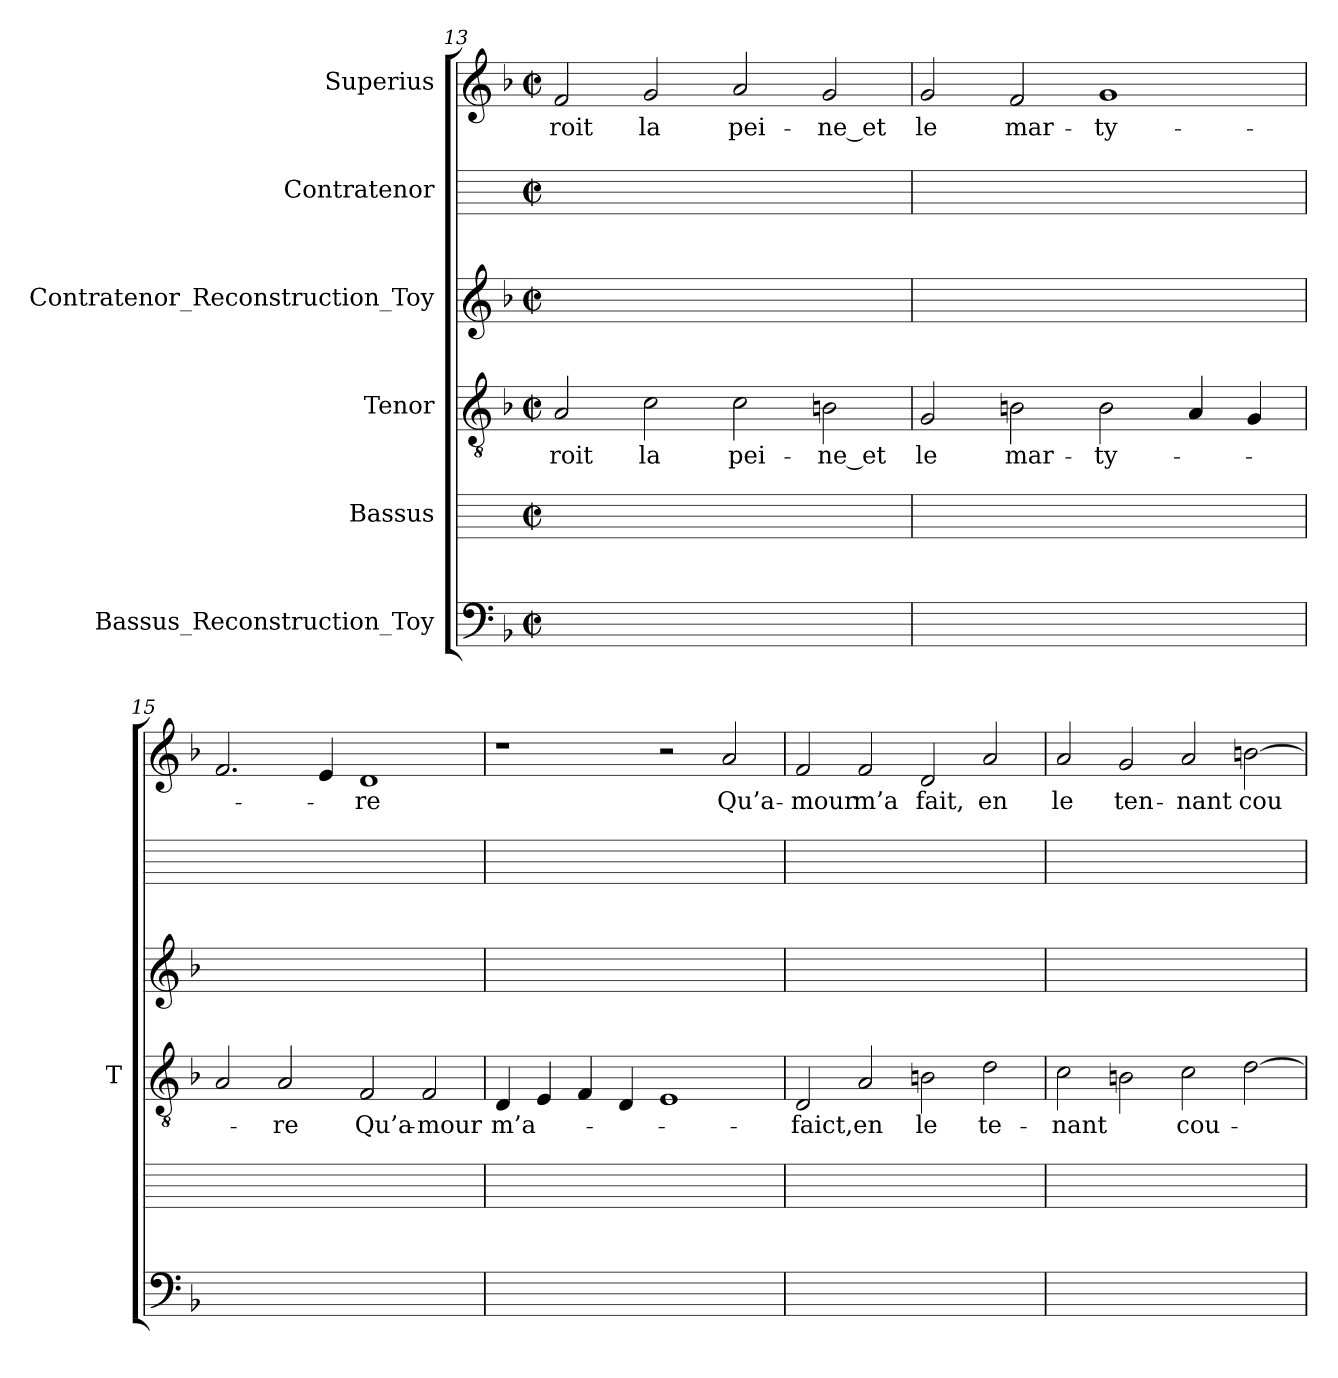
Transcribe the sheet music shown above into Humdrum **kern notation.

**kern	**kern	**kern	**text	**kern	**kern	**kern	**text
*part6	*part5	*part4	*part4	*part3	*part2	*part1	*part1
*staff6	*staff5	*staff4	*staff4	*staff3	*staff2	*staff1	*staff1
*I"Bassus_Reconstruction_Toy	*I"Bassus	*I"Tenor	*	*I"Contratenor_Reconstruction_Toy	*I"Contratenor	*I"Superius	*
*	*	*I'T	*	*	*	*	*
*clefF4	*	*clefGv2	*	*clefG2	*	*clefG2	*
*k[b-]	*	*k[b-]	*	*k[b-]	*	*k[b-]	*
*F:	*	*F:	*	*F:	*	*F:	*
*M2/2	*M2/2	*M2/2	*	*M2/2	*M2/2	*M2/2	*
*met(c|)	*met(c|)	*met(c|)	*	*met(c|)	*met(c|)	*met(c|)	*
=13	=13	=13	=13	=13	=13	=13	=13
0ryy	0ryy	2A	-roit	0ryy	0ryy	2f	-roit
.	.	2c	-la	.	.	2g	-la
.	.	2c	pei-	.	.	2a	pei-
.	.	2B	-ne_et	.	.	2g	-ne_et
=14	=14	=14	=14	=14	=14	=14	=14
0ryy	0ryy	2G	-le	0ryy	0ryy	2g	-le
.	.	2B	mar-	.	.	2f	mar-
.	.	2B	ty-	.	.	1g	ty-
.	.	4A	.	.	.	.	.
.	.	4G	.	.	.	.	.
=15	=15	=15	=15	=15	=15	=15	=15
0ryy	0ryy	2A	.	0ryy	0ryy	2.f	.
.	.	2A	-re	.	.	.	.
.	.	.	.	.	.	4e	.
.	.	2F	Qu’a-	.	.	1d	-re
.	.	2F	-mour	.	.	.	.
=16	=16	=16	=16	=16	=16	=16	=16
0ryy	0ryy	4D	m’a-	0ryy	0ryy	1r	.
.	.	4E	.	.	.	.	.
.	.	4F	.	.	.	.	.
.	.	4D	.	.	.	.	.
.	.	1E	.	.	.	2r	.
.	.	.	.	.	.	2a	Qu’a-
=17	=17	=17	=17	=17	=17	=17	=17
0ryy	0ryy	2D	-faict,	0ryy	0ryy	2f	-mour
.	.	2A	-en	.	.	2f	-m’a
.	.	2B	-le	.	.	2d	-fait,
.	.	2d	te-	.	.	2a	-en
=18	=18	=18	=18	=18	=18	=18	=18
0ryy	0ryy	2c	-nant	0ryy	0ryy	2a	-le
.	.	2B	.	.	.	2g	ten-
.	.	2c	cou-	.	.	2a	-nant
.	.	[2d	.	.	.	[2b	cou-
=	=	=	=	=	=	=	=
*-	*-	*-	*-	*-	*-	*-	*-
